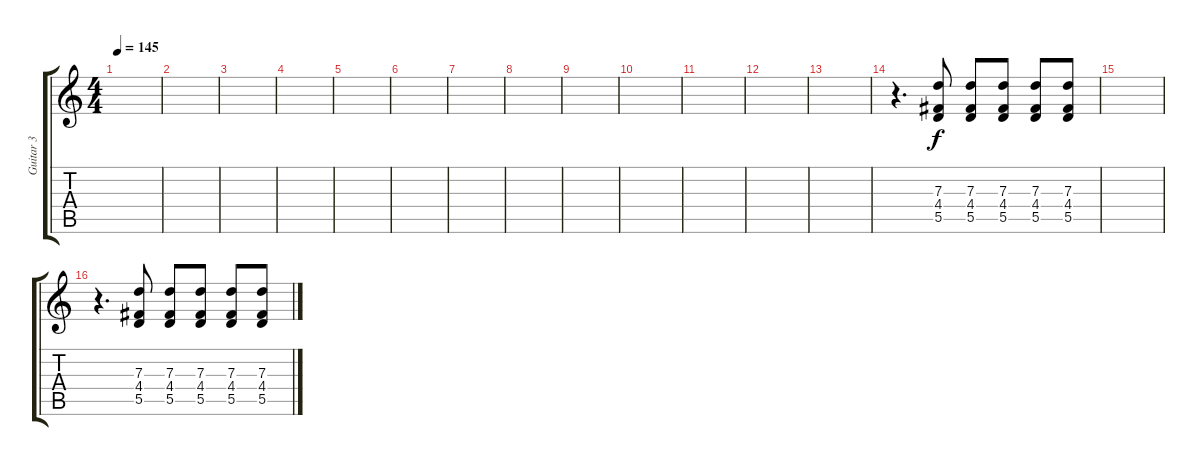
\track ("Guitar 3" "Guitar 3") {instrument guitarharmonics}
\staff {score tabs}
\tuning (E4 B3 G3 D3 A2 E2) {hide}
\ts (4 4)
\tempo 145
\clef g2
\ks c
|
|
|
|
|
|
|
|
|
|
|
|
|
r.4{d} (7.3 4.4 5.5).8 (7.3 4.4 5.5).8 (7.3 4.4 5.5).8 (7.3 4.4 5.5).8 (7.3 4.4 5.5).8 |
|
r.4{d} (7.3 4.4 5.5).8 (7.3 4.4 5.5).8 (7.3 4.4 5.5).8 (7.3 4.4 5.5).8 (7.3 4.4 5.5).8
